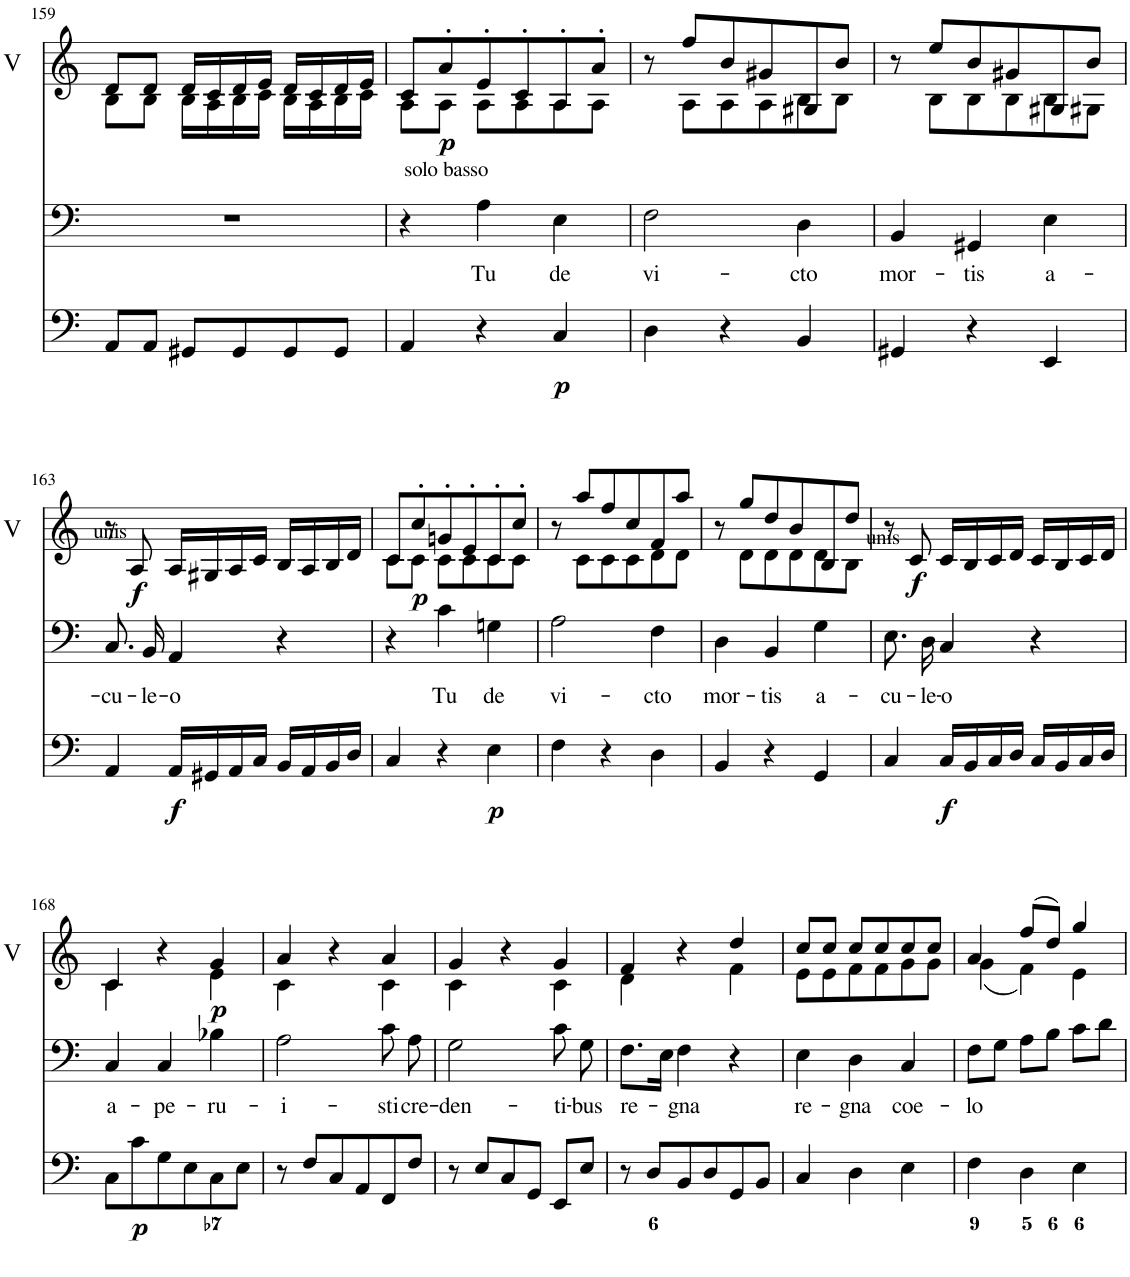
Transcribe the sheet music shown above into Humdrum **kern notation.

**kern	**dynam	**kern	**text	**kern	**dynam	**kern	**dynam	**kern	**dynam
*part5	*part5	*part4	*part4	*part3	*part3	*part2	*part2	*part1	*part1
*staff5	*staff5	*staff4	*staff4	*staff3	*staff3	*staff2	*staff2	*staff1	*staff1
*I"Organ	*	*I"Voice	*	*I"Violin	*	*I"Violin	*	*I"2 Violini	*
*	*	*	*	*I'Vln.	*	*I'Vln	*	*I'V	*
!!LO:PB:g=z
*clefF4	*	*clefF4	*	*clefG2	*	*clefG2	*	*clefG2	*
*k[]	*	*k[]	*	*k[]	*	*k[]	*	*k[]	*
*M3/4	*	*M3/4	*	*M3/4	*	*M3/4	*	*M3/4	*
=159	=159	=159	=159	=159	=159	=159	=159	=159	=159
*	*	*	*	*	*	*	*	*^	*
8AA/L	.	2.r	.	8B/L	.	8d/L	.	8d/L	8B\L	.
8AA/J	.	.	.	8B/J	.	8d/J	.	8d/J	8B\J	.
8GG#X/L	.	.	.	16B/LL	.	16d/LL	.	16d/LL	16B\LL	.
.	.	.	.	16A/J	.	16c/J	.	16c/	16A\	.
8GG#/	.	.	.	16B/L	.	16d/L	.	16d/	16B\	.
.	.	.	.	16c/JJ	.	16e/JJ	.	16e/JJ	16c\JJ	.
8GG#/	.	.	.	16B/LL	.	16d/LL	.	16d/LL	16B\LL	.
.	.	.	.	16A/J	.	16c/J	.	16c/	16A\	.
8GG#/J	.	.	.	16B/L	.	16d/L	.	16d/	16B\	.
.	.	.	.	16c/JJ	.	16e/JJ	.	16e/JJ	16c\JJ	.
=160	=160	=160	=160	=160	=160	=160	=160	=160	=160	=160
4AA/	.	4r	.	8A/L	.	8c/L	.	8c/L	8A\L	.
!	!	!	!	!	!	!	!LO:DY:b	!	!	!
!	!	!	!	!	!	!	!LO:DY:n=1:b	!	!	!LO:DY:b
.	.	.	.	8A/J	.	8a'/J	p p	8a'/	8A\J	p
!	!	!LO:TX:a:t=solo basso	!	!	!	!	!	!	!	!
!	!	!	!LO:LY:b	!	!	!	!	!	!	!
4r	.	4A\	Tu	8A/L	.	8e'/L	.	8e'/	8A\L	.
.	.	.	.	8A/J	.	8c'/J	.	8c'/	8A\	.
!	!LO:DY:b	!	!LO:LY:b	!	!	!	!	!	!	!
4C/	p	4E\	de	8A/L	.	8A'/L	.	8A'/	8A\	.
.	.	.	.	8A/J	.	8a'/J	.	8a'/J	8A\J	.
=161	=161	=161	=161	=161	=161	=161	=161	=161	=161	=161
!	!	!	!LO:LY:b	!	!	!	!	!	!	!
4D\	.	2F\	vi-	8r	.	8r	.	8r	8ryy	.
.	.	.	.	8A	.	8ff	.	8ff/L	8A\L	.
4r	.	.	.	8A/L	.	8b/L	.	8b/	8A\	.
.	.	.	.	8A/J	.	8g#X/J	.	8g#X/	8A\	.
!	!	!	!LO:LY:b	!	!	!	!	!	!	!
4BB/	.	4D\	-cto	8B/L	.	8G#X/L	.	8G#X/	8B\	.
.	.	.	.	8B/J	.	8b/J	.	8b/J	8B\J	.
=162	=162	=162	=162	=162	=162	=162	=162	=162	=162	=162
!	!	!	!LO:LY:b	!	!	!	!	!	!	!
4GG#X/	.	4BB/	mor-	8r	.	8r	.	8r	8ryy	.
.	.	.	.	8B	.	8ee	.	8ee/L	8B\L	.
!	!	!	!LO:LY:b	!	!	!	!	!	!	!
4r	.	4GG#X/	-tis	8B/L	.	8b/L	.	8b/	8B\	.
.	.	.	.	8B/J	.	8g#X/J	.	8g#X/	8B\	.
!	!	!	!LO:LY:b	!	!	!	!	!	!	!
4EE/	.	4E\	a-	8B/L	.	8G#X/L	.	8G#X/	8B\	.
.	.	.	.	8G#X/J	.	8b/J	.	8b/J	8G#X\J	.
!!LO:LB:g=z
=163	=163	=163	=163	=163	=163	=163	=163	=163	=163	=163
!	!	!	!LO:LY:b	!	!	!	!	!	!	!
*	*	*	*	*	*	*	*	*v	*v	*
4AA/	.	8.C/	-cu-	8r	.	8r	.	8r	.
!	!	!	!	!	!	!	!	!LO:TX:a:t=unis	!
!	!	!	!	!	!	!LO:TX:a:t=unis	!	!	!
!	!	!	!	!	!	!LO:TX:a:t=unis	!	!	!
!	!	!	!	!LO:TX:a:t=unis	!	!	!	!	!
!	!	!	!	!LO:TX:a:t=unis	!	!	!	!	!
!	!	!	!	!	!LO:DY:b	!	!	!	!
!	!	!	!	!	!LO:DY:n=1:b	!	!LO:DY:b	!	!
!	!	!	!	!	!	!	!LO:DY:n=1:b	!	!LO:DY:b
.	.	.	.	8A	f f	8A	f f	8A/	f
!	!	!	!LO:LY:b	!	!	!	!	!	!
.	.	16BB/	-le-	.	.	.	.	.	.
!	!LO:DY:b	!	!LO:LY:b	!	!	!	!	!	!
16AA/LL	f	4AA/	-o	16A/LL	.	16A/LL	.	16A/LL	.
16GG#X/	.	.	.	16G#X/J	.	16G#X/J	.	16G#X/	.
16AA/	.	.	.	16A/L	.	16A/L	.	16A/	.
16C/JJ	.	.	.	16c/JJ	.	16c/JJ	.	16c/JJ	.
16BB/LL	.	4r	.	16B/LL	.	16B/LL	.	16B/LL	.
16AA/	.	.	.	16A/J	.	16A/J	.	16A/	.
16BB/	.	.	.	16B/L	.	16B/L	.	16B/	.
16D/JJ	.	.	.	16d/JJ	.	16d/JJ	.	16d/JJ	.
=164	=164	=164	=164	=164	=164	=164	=164	=164	=164
*	*	*	*	*	*	*	*	*^	*
4C/	.	4r	.	8c/L	.	8c/L	.	8c/L	8c\L	.
!	!	!	!	!	!LO:DY:b	!	!LO:DY:b	!	!	!
!	!	!	!	!	!	!	!LO:DY:n=1:b	!	!	!LO:DY:b
.	.	.	.	8c/J	p	8cc'/J	p p	8cc'/	8c\J	p
!	!	!	!LO:LY:b	!	!	!	!	!	!	!
4r	.	4c\	Tu	8c/L	.	8gn'/L	.	8gn'/	8c\L	.
.	.	.	.	8c/J	.	8e'/J	.	8e'/	8c\	.
!	!LO:DY:b	!	!LO:LY:b	!	!	!	!	!	!	!
4E\	p	4Gn\	de	8c/L	.	8c'/L	.	8c'/	8c\	.
.	.	.	.	8c/J	.	8cc'/J	.	8cc'/J	8c\J	.
=165	=165	=165	=165	=165	=165	=165	=165	=165	=165	=165
!	!	!	!LO:LY:b	!	!	!	!	!	!	!
4F\	.	2A\	vi-	8r	.	8r	.	8r	8ryy	.
.	.	.	.	8c	.	8aa	.	8aa/L	8c\L	.
4r	.	.	.	8c/L	.	8ff\L	.	8ff/	8c\	.
.	.	.	.	8c/J	.	8cc\J	.	8cc/	8c\	.
!	!	!	!LO:LY:b	!	!	!	!	!	!	!
4D\	.	4F\	-cto	8d/L	.	8f\L	.	8f/	8d\	.
.	.	.	.	8d/J	.	8aa\J	.	8aa/J	8d\J	.
=166	=166	=166	=166	=166	=166	=166	=166	=166	=166	=166
!	!	!	!LO:LY:b	!	!	!	!	!	!	!
4BB/	.	4D\	mor-	8r	.	8r	.	8r	8ryy	.
.	.	.	.	8d	.	8gg	.	8gg/L	8d\L	.
!	!	!	!LO:LY:b	!	!	!	!	!	!	!
4r	.	4BB/	-tis	8d/L	.	8dd\L	.	8dd/	8d\	.
.	.	.	.	8d/J	.	8b\J	.	8b/	8d\	.
!	!	!	!LO:LY:b	!	!	!	!	!	!	!
4GG/	.	4G\	a-	8d/L	.	8B/L	.	8B/	8d\	.
.	.	.	.	8B/J	.	8dd/J	.	8dd/J	8B\J	.
=167	=167	=167	=167	=167	=167	=167	=167	=167	=167	=167
!	!	!	!LO:LY:b	!	!	!	!	!	!	!
*	*	*	*	*	*	*	*	*v	*v	*
4C/	.	8.E\	-cu-	8r	.	8r	.	8r	.
!	!	!	!	!	!	!	!	!LO:TX:a:t=unis	!
!	!	!	!	!	!	!LO:TX:a:t=unis	!	!	!
!	!	!	!	!	!	!LO:TX:a:t=unis	!	!	!
!	!	!	!	!LO:TX:a:t=unis	!	!	!	!	!
!	!	!	!	!LO:TX:a:t=unis	!	!	!	!	!
!	!	!	!	!	!LO:DY:b	!	!	!	!
!	!	!	!	!	!LO:DY:n=1:b	!	!LO:DY:b	!	!
!	!	!	!	!	!	!	!LO:DY:n=1:b	!	!LO:DY:b
.	.	.	.	8c	f f	8c	f f	8c/	f
!	!	!	!LO:LY:b	!	!	!	!	!	!
.	.	16D\	-le-	.	.	.	.	.	.
!	!LO:DY:b	!	!LO:LY:b	!	!	!	!	!	!
16C/LL	f	4C/	-o	16c/LL	.	16c/LL	.	16c/LL	.
16BB/	.	.	.	16B/J	.	16B/J	.	16B/	.
16C/	.	.	.	16c/L	.	16c/L	.	16c/	.
16D/JJ	.	.	.	16d/JJ	.	16d/JJ	.	16d/JJ	.
16C/LL	.	4r	.	16c/LL	.	16c/LL	.	16c/LL	.
16BB/	.	.	.	16B/J	.	16B/J	.	16B/	.
16C/	.	.	.	16c/L	.	16c/L	.	16c/	.
16D/JJ	.	.	.	16d/JJ	.	16d/JJ	.	16d/JJ	.
!!LO:LB:g=z
=168	=168	=168	=168	=168	=168	=168	=168	=168	=168
!	!	!	!LO:LY:b	!	!	!	!	!	!
*	*	*	*	*	*	*	*	*^	*
8C\L	.	4C/	a-	4c	.	4c	.	4c/	4c\	.
!	!LO:DY:b	!	!	!	!	!	!	!	!	!
8c\	p	.	.	.	.	.	.	.	.	.
!	!	!	!LO:LY:b	!	!	!	!	!	!	!
8G\	.	4C/	-pe-	4r	.	4r	.	4r	4ryy	.
8E\	.	.	.	.	.	.	.	.	.	.
!	!	!	!LO:LY:b	!	!LO:DY:b	!	!LO:DY:b	!	!	!
!	!	!	!	!	!	!	!LO:DY:n=1:b	!	!	!LO:DY:b
8C\	.	4B-X\	-ru-	4e	p	4g	p p	4g/	4e\	p
8E\J	.	.	.	.	.	.	.	.	.	.
=169	=169	=169	=169	=169	=169	=169	=169	=169	=169	=169
!	!	!	!LO:LY:b	!	!	!	!	!	!	!
8r	.	2A\	-i-	4c	.	4a	.	4a/	4c\	.
8F/L	.	.	.	.	.	.	.	.	.	.
8C/	.	.	.	4r	.	4r	.	4r	4ryy	.
8AA/	.	.	.	.	.	.	.	.	.	.
!	!	!	!LO:LY:b	!	!	!	!	!	!	!
8FF/	.	8c\	-sti	4c	.	4a	.	4a/	4c\	.
!	!	!	!LO:LY:b	!	!	!	!	!	!	!
8F/J	.	8A\	cre-	.	.	.	.	.	.	.
=170	=170	=170	=170	=170	=170	=170	=170	=170	=170	=170
!	!	!	!LO:LY:b	!	!	!	!	!	!	!
8r	.	2G\	-den-	4c	.	4g	.	4g/	4c\	.
8E/L	.	.	.	.	.	.	.	.	.	.
8C/	.	.	.	4r	.	4r	.	4r	4ryy	.
8GG/J	.	.	.	.	.	.	.	.	.	.
!	!	!	!LO:LY:b	!	!	!	!	!	!	!
8EE/L	.	8c\	-ti-	4c	.	4g	.	4g/	4c\	.
!	!	!	!LO:LY:b	!	!	!	!	!	!	!
8E/J	.	8G\	-bus	.	.	.	.	.	.	.
=171	=171	=171	=171	=171	=171	=171	=171	=171	=171	=171
!	!	!	!LO:LY:b	!	!	!	!	!	!	!
8r	.	8.F\L	re-	4d	.	4f	.	4f/	4d\	.
8D/L	.	.	.	.	.	.	.	.	.	.
.	.	16E\Jk	.	.	.	.	.	.	.	.
!	!	!	!LO:LY:b	!	!	!	!	!	!	!
8BB/	.	4F\	-gna	4r	.	4r	.	4r	4ryy	.
8D/	.	.	.	.	.	.	.	.	.	.
8GG/	.	4r	.	4f	.	4dd	.	4dd/	4f\	.
8BB/J	.	.	.	.	.	.	.	.	.	.
=172	=172	=172	=172	=172	=172	=172	=172	=172	=172	=172
!	!	!	!LO:LY:b	!	!	!	!	!	!	!
4C/	.	4E\	re-	8e/L	.	8cc\L	.	8cc/L	8e\L	.
.	.	.	.	8e/J	.	8cc\J	.	8cc/J	8e\	.
!	!	!	!LO:LY:b	!	!	!	!	!	!	!
4D\	.	4D\	-gna	8f/L	.	8cc\L	.	8cc/L	8f\	.
.	.	.	.	8f/J	.	8cc\J	.	8cc/	8f\	.
!	!	!	!LO:LY:b	!	!	!	!	!	!	!
4E\	.	4C/	coe-	8g/L	.	8cc\L	.	8cc/	8g\	.
.	.	.	.	8g/J	.	8cc\J	.	8cc/J	8g\J	.
=173	=173	=173	=173	=173	=173	=173	=173	=173	=173	=173
!	!	!	!LO:LY:b	!	!	!	!	!	!	!
4F\	.	8F\L	-lo	(4g	.	4a	.	4a/	(4g\	.
.	.	8G\J	.	.	.	.	.	.	.	.
4D\	.	8A\L	.	4f)	.	(8ff\L	.	(8ff/L	4f\)	.
.	.	8B\J	.	.	.	8dd\J)	.	8dd/J)	.	.
4E\	.	8c\L	.	4e	.	4gg	.	4gg/	4e\	.
.	.	8d\J	.	.	.	.	.	.	.	.
*	*	*	*	*	*	*	*	*v	*v	*
=	=	=	=	=	=	=	=	=	=
*-	*-	*-	*-	*-	*-	*-	*-	*-	*-
